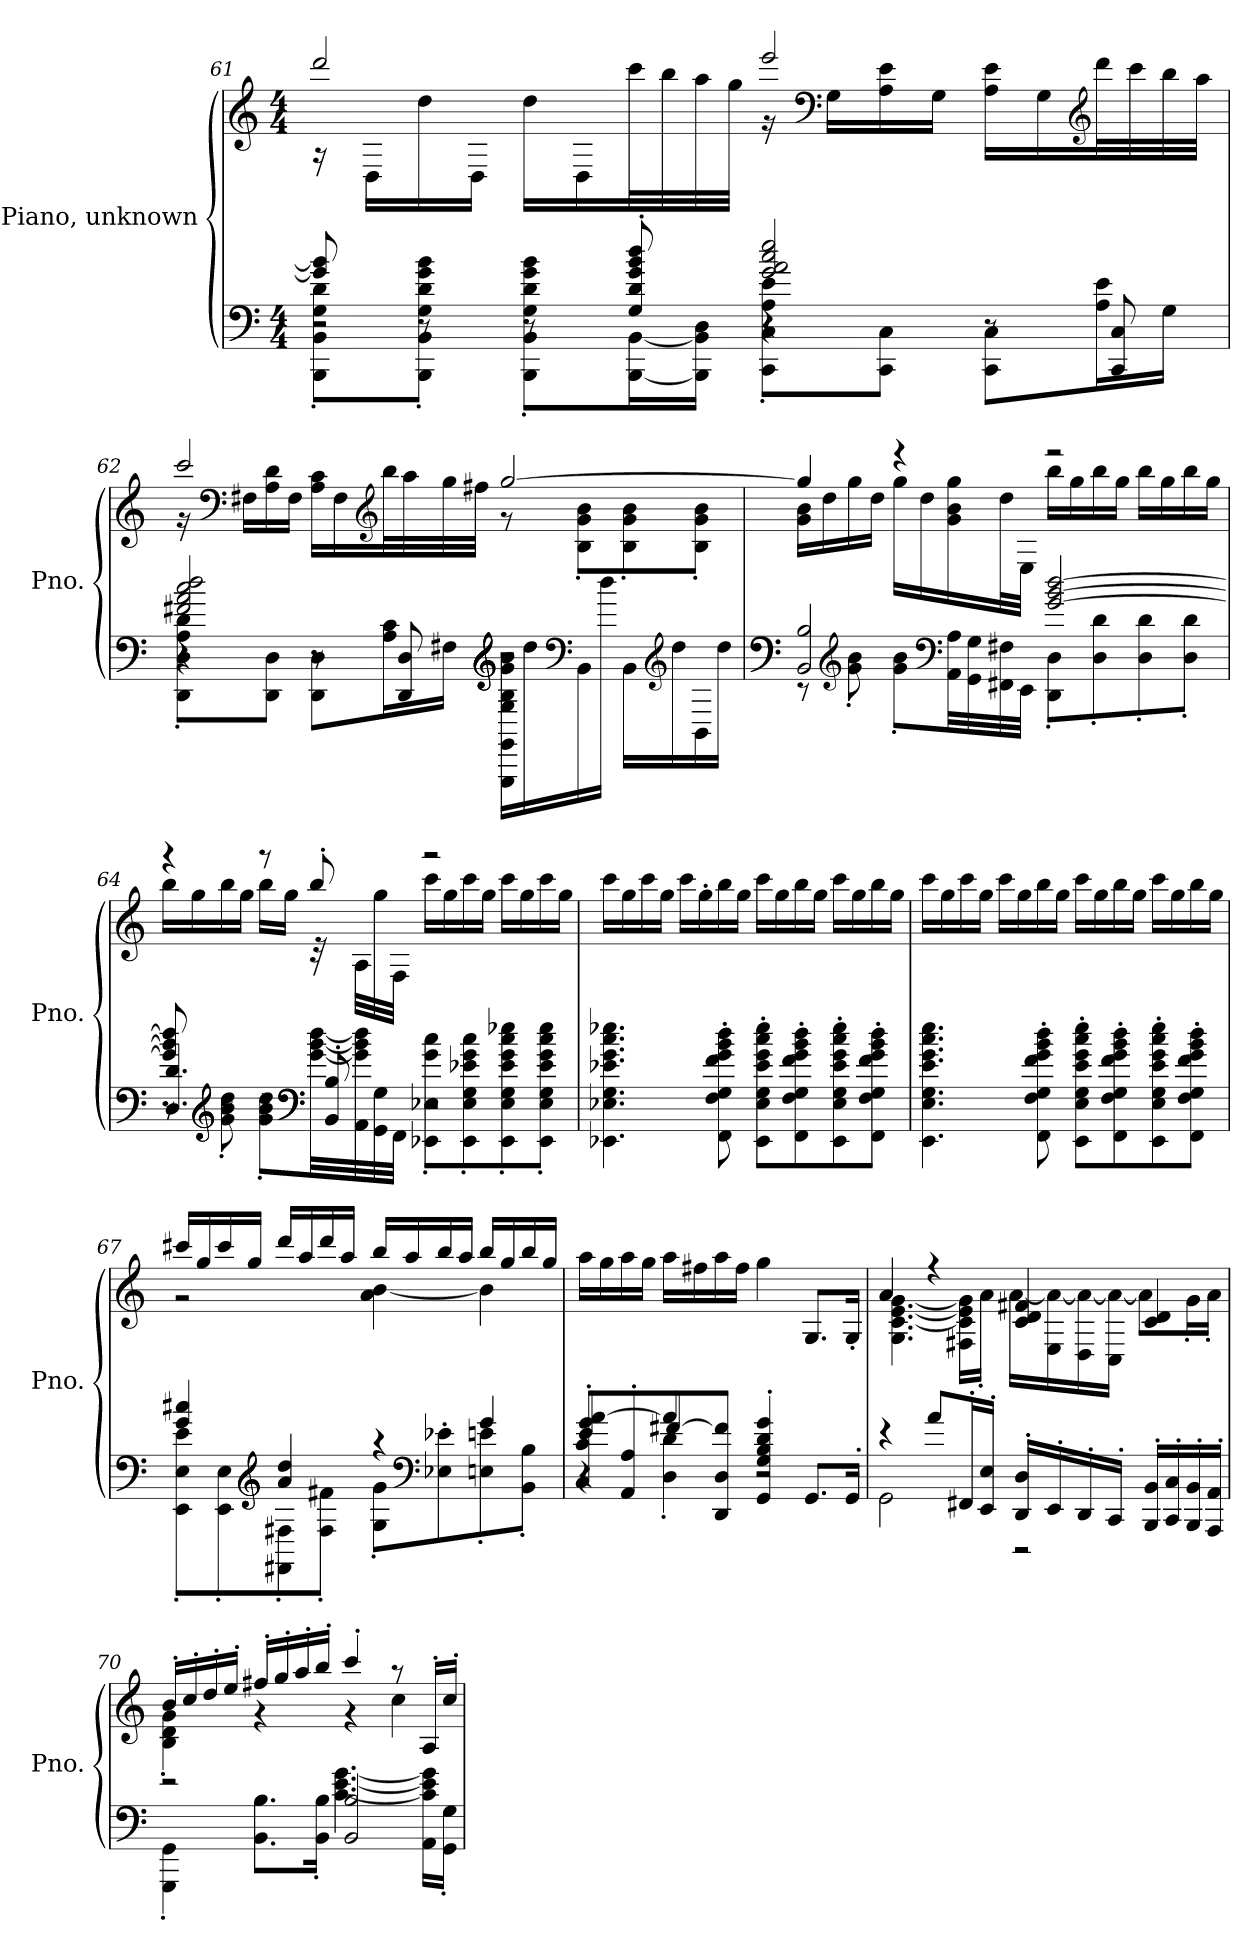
**kern	**kern
*part1	*part1
*staff2	*staff1
*I"Piano, unknown	*
*I'Pno.	*
!!LO:LB:g=z
*clefF4	*clefG2
*k[]	*k[]
*M4/4	*M4/4
=61	=61
*^	*^
*	*^	*	*
8g/] 8b/]	8BBB\' 8BB\' 8G\' 8d\'L	2r	2ddd/	16r
.	.	.	.	16D\LL
8r	8BBB\' 8BB\' 8G\' 8d\' 8g\' 8b\'J	.	.	16dd\
.	.	.	.	16D\JJ
8r	8BBB\' 8BB\' 8G\' 8d\' 8g\' 8b\'L	.	.	16dd\LL
.	.	.	.	16D\
8G/' 8d/' 8g/' 8b/' 8dd/'	[16BBB\ [16BB\L	.	.	32ccc\L
.	.	.	.	32bb\
.	16BBB\] 16BB\] 16D\JJ	.	.	32aa\
.	.	.	.	32gg\JJJ
2g/ 2a/ 2cc/ 2ee/	8CC\' 8C\' 8A\' 8e\'L	4r	2eee/	16r
*	*	*	*clefF4	*
.	.	.	.	16G\LL
.	8CC\ 8C\J	.	.	16A\ 16e\
.	.	.	.	16G\JJ
.	8CC\ 8C\L	8r	.	16A\ 16e\LL
.	.	.	.	16G\
*	*	*	*clefG2	*
.	16A\ 16e\L	8CC/ 8C/	.	32ddd\L
.	.	.	.	32ccc\
.	16G\JJ	.	.	32bb\
.	.	.	.	32aa\JJJ
!!LO:LB:g=z	!!
=62	=62	=62	=62	=62
2f#X/ 2a/ 2cc/ 2dd/	8DD\' 8D\' 8A\' 8d\'L	4r	2ccc/	16r
*	*	*	*clefF4	*
.	.	.	.	16F#X\LL
.	8DD\ 8D\J	.	.	16A\ 16d\
.	.	.	.	16F#\JJ
.	8DD\ 8D\L	8r	.	16A\ 16c\LL
.	.	.	.	16F#\
*	*	*	*clefG2	*
.	16A\ 16c\L	8DD/ 8D/	.	32bb\L
.	.	.	.	32aa\
.	16F#X\JJ	.	.	32gg\
.	.	.	.	32ff#X\JJJ
*clefG2	*	*	*	*
2r	16GGG\ 16GG\ 16G\ 16B\ 16g\ 16b\LL	2r	[2gg/	8r
.	16dd\	.	.	.
*clefF4	*	*	*	*
.	16BB\	.	.	8B\' 8g\' 8b\'L
.	16dd\JJ	.	.	.
.	16BB\LL	.	.	8B\' 8g\' 8b\'
*clefG2	*	*	*	*
.	16dd\	.	.	.
.	16BB\	.	.	8B\' 8g\' 8b\'J
.	16dd\JJ	.	.	.
*v	*v	*v	*	*
!!LO:LB:g=z	!!
=63	=63	=63
*clefF4	*	*
*^	*	*
2BB/ 2B/	8r	4gg/]	16g\ 16b\LL
.	.	.	16dd\
*clefG2	*	*	*
.	8g\' 8b\'	.	16gg\
.	.	.	16dd\JJ
.	8g\' 8b\'L	4r	16gg\LL
.	.	.	16dd\
*clefF4	*	*	*
.	32AA\ 32A\LL	.	16g\ 16b\ 16gg\
.	32GG\ 32G\	.	.
.	32FF#X\ 32F#X\	.	32dd\L
.	32EE\JJJ	.	32E\JJJ
[2g/ [2b/ [2dd/	8DD\' 8D\'L	2r	16bb\LL
.	.	.	16gg\
.	8D\' 8d\'	.	16bb\
.	.	.	16gg\JJ
.	8D\' 8d\'	.	16bb\LL
.	.	.	16gg\
.	8D\' 8d\'J	.	16bb\
.	.	.	16gg\JJ
=64	=64	=64	=64
*	*^	*	*
8g/] 8b/] 8dd/]	8r	4.D/ 4.d/	4r	16bb\LL
.	.	.	.	16gg\
*clefG2	*	*	*	*
8r	8g\' 8b\' 8dd\'	.	.	16bb\
.	.	.	.	16gg\JJ
4r	8g\' 8b\' 8dd\'L	.	8r	16bb\LL
.	.	.	.	16gg\JJ
*clefF4	*	*	*	*
.	[32g\ [32b\ [32dd\LL	8BB/' 8B/'	8bb'/	32r
.	32AA\ 32g\] 32b\] 32dd\]	.	.	32A\LLL
.	32GG\ 32G\	.	.	32gg\
.	32FF\JJJ	.	.	32F\JJJ
2r	8EE-X\' 8E-X\' 8g\' 8cc\'L	2r	2r	16ccc\LL
.	.	.	.	16gg\
.	8EE-\' 8E-\' 8G\' 8e-X\' 8g\' 8cc\'	.	.	16ccc\
.	.	.	.	16gg\JJ
.	8EE-\' 8E-\' 8G\' 8e-\' 8g\' 8cc\' 8ee-X\'	.	.	16ccc\LL
.	.	.	.	16gg\
.	8EE-\' 8E-\' 8G\' 8e-\' 8g\' 8cc\' 8ee-\'J	.	.	16ccc\
.	.	.	.	16gg\JJ
*v	*v	*v	*	*
*	*v	*v
!!LO:LB:g=z
=65	=65
4.EE-X\ 4.E-X\ 4.G\ 4.e-X\ 4.g\ 4.cc\ 4.ee-X\	16ccc\LL
.	16gg\
.	16ccc\
.	16gg\JJ
.	16ccc\LL
.	16gg'\
8FF\' 8F\' 8G\' 8f\' 8g\' 8b\' 8dd\'	16bb\
.	16gg\JJ
8EE-\' 8E-\' 8G\' 8e-\' 8g\' 8cc\' 8ee-\'L	16ccc\LL
.	16gg\
8FF\' 8F\' 8G\' 8f\' 8g\' 8b\' 8dd\'	16bb\
.	16gg\JJ
8EE-\' 8E-\' 8G\' 8e-\' 8g\' 8cc\' 8ee-\'	16ccc\LL
.	16gg\
8FF\' 8F\' 8G\' 8f\' 8g\' 8b\' 8dd\'J	16bb\
.	16gg\JJ
=66	=66
4.EE\ 4.E\ 4.G\ 4.e\ 4.g\ 4.cc\ 4.ee\	16ccc\LL
.	16gg\
.	16ccc\
.	16gg\JJ
.	16ccc\LL
.	16gg\
8FF\' 8F\' 8G\' 8f\' 8g\' 8b\' 8dd\'	16bb\
.	16gg\JJ
8EE\' 8E\' 8G\' 8e\' 8g\' 8cc\' 8ee\'L	16ccc\LL
.	16gg\
8FF\' 8F\' 8G\' 8f\' 8g\' 8b\' 8dd\'	16bb\
.	16gg\JJ
8EE\' 8E\' 8G\' 8e\' 8g\' 8cc\' 8ee\'	16ccc\LL
.	16gg\
8FF\' 8F\' 8G\' 8f\' 8g\' 8b\' 8dd\'J	16bb\
.	16gg\JJ
!!LO:PB:g=z
=67	=67
*^	*^
4g/ 4cc#X/	8EE\' 8E\' 8e\'L	16ccc#X/LL	2r
.	.	16gg/	.
.	8EE\' 8E\'	16ccc#/	.
.	.	16gg/JJ	.
*clefG2	*	*	*
4a/ 4dd/	8FF#X\' 8F#X\'	16ddd/LL	.
.	.	16aa/	.
.	8F#\' 8f#X\'J	16ddd/	.
.	.	16aa/JJ	.
4r	8G\' 8g\'L	16bb/LL	4a\ [4b\
.	.	16aa/	.
*clefF4	*	*	*
.	8E-X\' 8e-X\'	16bb/	.
.	.	16aa/JJ	.
4g/	8En\' 8en\'	16bb/LL	4b\]
.	.	16gg/	.
.	8BB\' 8B\'J	16bb/	.
.	.	16gg/JJ	.
*	*	*v	*v
=68	=68	=68
*	*^	*
4e/ 4g/ [4a/	4r	8C/' 8c/'L	16aa\LL
.	.	.	16gg\
.	.	8AA/' 8A/'	16aa\
.	.	.	16gg\JJ
4a/]	4D\' 4d\'	[8f#X/	16aa\LL
.	.	.	16ff#X\
.	.	8DD/ 8D/ 8f#/]J	16aa\
.	.	.	16ff#\JJ
2r	2r	4GG/' 4G/' 4B/' 4d/' 4g/'	4gg\
.	.	8.GG/L	8.G/L
.	.	16GG'/Jk	16G'/Jk
*	*v	*v	*
!!LO:LB:g=z
=69	=69	=69
*	*	*^
4r	2GG\	4a/	4.G\ [4.c\ [4.e\ [4.g\
8a/L	.	4r	.
16FF#X'/L	.	.	16F#X\ 16c\] 16e\] 16g\]LL
16EE/' 16E/'JJ	.	.	16a'\JJ
16DD/' 16D/'LL	2r	4c/ 4d/ 4f#X/	[16a\LL
16EE'/	.	.	16E\ 16a\_
16DD'/	.	.	16D\ 16a\_
16CC'/JJ	.	.	16C\ 16a\_JJ
16BBB/' 16BB/'LL	.	4c/ 4d/	8a\L]
16CC/' 16C/'	.	.	.
16BBB/' 16BB/'	.	.	16g'\L
16AAA/' 16AA/'JJ	.	.	16a'\JJ
=70	=70	=70	=70
2r	4GGG\' 4GG\'	16b'/LL	4B\' 4d\' 4g\'
.	.	16cc'/	.
.	.	16dd'/	.
.	.	16ee'/JJ	.
.	8.BB\ 8.B\L	16ff#X'/LL	4r
.	.	16gg'/	.
.	.	16aa'/	.
.	16BB\' 16B\'Jk	16bb'/JJ	.
2BB/ 2B/	[4.c\ [4.e\ [4.g\	4ccc'/	4r
.	.	8r	4cc\
.	16AA\ 16c\] 16e\] 16g\]LL	16A'/LL	.
.	16GG\' 16G\'JJ	16cc'/JJ	.
*v	*v	*	*
*	*v	*v
=	=
*-	*-
